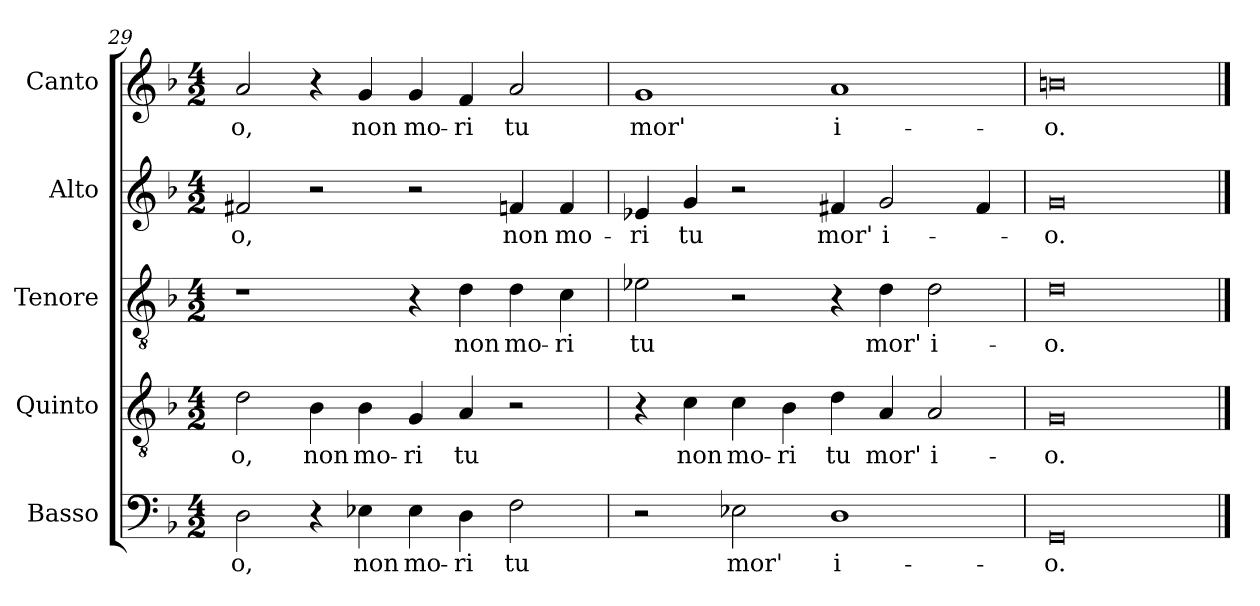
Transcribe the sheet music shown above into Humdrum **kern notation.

**kern	**text	**kern	**text	**kern	**text	**kern	**text	**kern	**text
*part5	*part5	*part4	*part4	*part3	*part3	*part2	*part2	*part1	*part1
*staff5	*staff5	*staff4	*staff4	*staff3	*staff3	*staff2	*staff2	*staff1	*staff1
*I"Basso	*	*I"Quinto	*	*I"Tenore	*	*I"Alto	*	*I"Canto	*
*I'B	*	*	*	*I'T	*	*I'A	*	*I'C	*
*clefF4	*	*clefGv2	*	*clefGv2	*	*clefG2	*	*clefG2	*
*k[b-]	*	*k[b-]	*	*k[b-]	*	*k[b-]	*	*k[b-]	*
*F:	*	*F:	*	*F:	*	*F:	*	*F:	*
*M4/2	*	*M4/2	*	*M4/2	*	*M4/2	*	*M4/2	*
=29	=29	=29	=29	=29	=29	=29	=29	=29	=29
!	!LO:LY:b	!	!LO:LY:b	!	!	!	!LO:LY:b	!	!LO:LY:b
2D\	-o,	2d\	-o,	1r	.	2f#X/	-o,	2a/	-o,
!	!	!	!LO:LY:b	!	!	!	!	!	!
4r	.	4B-\	non	.	.	2r	.	4r	.
!	!LO:LY:b	!	!LO:LY:b	!	!	!	!	!	!LO:LY:b
4E-X\	non	4B-\	mo-	.	.	.	.	4g/	non
!	!LO:LY:b	!	!LO:LY:b	!	!	!	!	!	!LO:LY:b
4E-\	mo-	4G/	-ri	4r	.	2r	.	4g/	mo-
!	!LO:LY:b	!	!LO:LY:b	!	!LO:LY:b	!	!	!	!LO:LY:b
4D\	-ri	4A/	tu	4d\	non	.	.	4f/	-ri
!	!LO:LY:b	!	!	!	!LO:LY:b	!	!LO:LY:b	!	!LO:LY:b
2F\	tu	2r	.	4d\	mo-	4fn/	non	2a/	tu
!	!	!	!	!	!LO:LY:b	!	!LO:LY:b	!	!
.	.	.	.	4c\	-ri	4f/	mo-	.	.
!!LO:LB:g=z
=30	=30	=30	=30	=30	=30	=30	=30	=30	=30
!	!	!	!	!	!LO:LY:b	!	!LO:LY:b	!	!LO:LY:b
2r	.	4r	.	2e-X\	tu	4e-X/	-ri	1g	mor'
!	!	!	!LO:LY:b	!	!	!	!LO:LY:b	!	!
.	.	4c\	non	.	.	4g/	tu	.	.
!	!LO:LY:b	!	!LO:LY:b	!	!	!	!	!	!
2E-X\	mor'	4c\	mo-	2r	.	2r	.	.	.
!	!	!	!LO:LY:b	!	!	!	!	!	!
.	.	4B-\	-ri	.	.	.	.	.	.
!	!LO:LY:b	!	!LO:LY:b	!	!	!	!LO:LY:b	!	!LO:LY:b
1D	i-	4d\	tu	4r	.	4f#X/	mor'	1a	i-
!	!	!	!LO:LY:b	!	!LO:LY:b	!	!LO:LY:b	!	!
.	.	4A/	mor'	4d\	mor'	2g/	i-	.	.
!	!	!	!LO:LY:b	!	!LO:LY:b	!	!	!	!
.	.	2A/	i-	2d\	i-	.	.	.	.
.	.	.	.	.	.	4f#/	.	.	.
=31	=31	=31	=31	=31	=31	=31	=31	=31	=31
!	!LO:LY:b	!	!LO:LY:b	!	!LO:LY:b	!	!LO:LY:b	!	!LO:LY:b
0GG	-o.	0G	-o.	0d	-o.	0g	-o.	0bn	-o.
==	==	==	==	==	==	==	==	==	==
*-	*-	*-	*-	*-	*-	*-	*-	*-	*-
